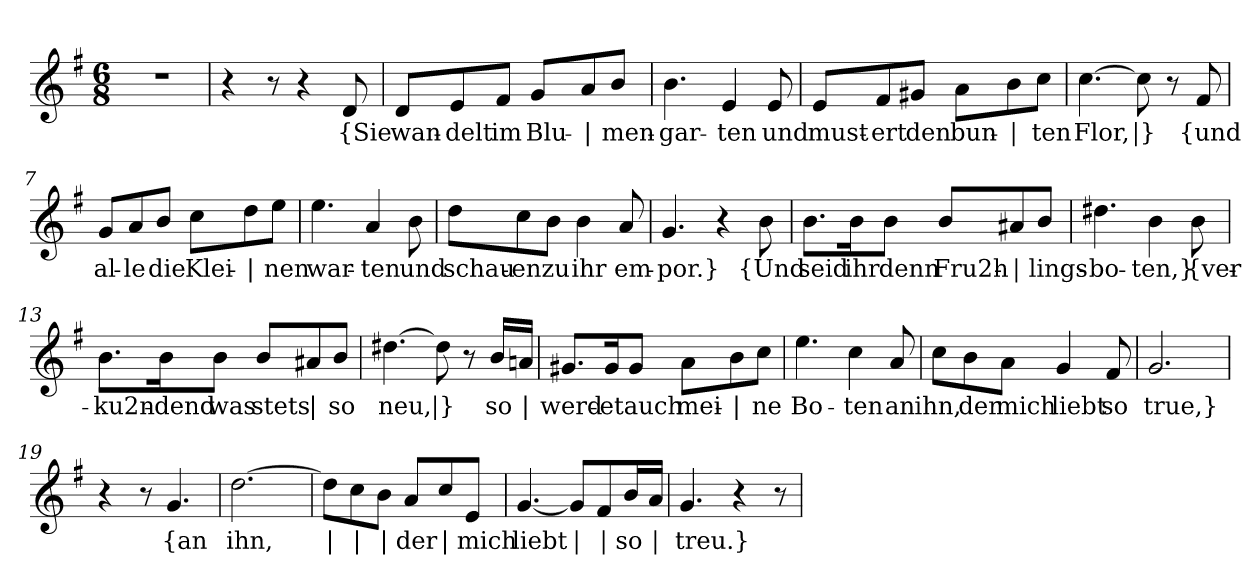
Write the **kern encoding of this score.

**kern	**text
*part1	*part1
*staff1	*staff1
*clefG2	*
*k[f#]	*
*M6/8	*
=1	=1
2.r	.
=2	=2
4r	.
8r	.
4r	.
!	!LO:LY:b
8d/	{Sie
=3	=3
!	!LO:LY:b
8d/L	wan-
!	!LO:LY:b
8e/	-delt
!	!LO:LY:b
8f#/J	im
!	!LO:LY:b
8g/L	Blu-
!	!LO:LY:b
8a/	|
!	!LO:LY:b
8b/J	-men-
=4	=4
!	!LO:LY:b
4.b\	-gar-
!	!LO:LY:b
4e/	-ten
!	!LO:LY:b
8e/	und
=5	=5
!	!LO:LY:b
8e/L	must-
!	!LO:LY:b
8f#/	-ert
!	!LO:LY:b
8g#X/J	den
!	!LO:LY:b
8a\L	bun-
!	!LO:LY:b
8b\	|
!	!LO:LY:b
8cc\J	-ten
=6	=6
!	!LO:LY:b
[4.cc\	Flor,
!	!LO:LY:b
8cc\]	|}
8r	.
!	!LO:LY:b
8f#/	{und
!!LO:LB:g=z
=7	=7
!	!LO:LY:b
8g/L	al-
!	!LO:LY:b
8a/	-le
!	!LO:LY:b
8b/J	die
!	!LO:LY:b
8cc\L	Klei-
!	!LO:LY:b
8dd\	|
!	!LO:LY:b
8ee\J	-nen
=8	=8
!	!LO:LY:b
4.ee\	war-
!	!LO:LY:b
4a/	-ten
!	!LO:LY:b
8b\	und
=9	=9
!	!LO:LY:b
8dd\L	schau-
!	!LO:LY:b
8cc\	-en
!	!LO:LY:b
8b\J	zu
!	!LO:LY:b
4b\	ihr
!	!LO:LY:b
8a/	em-
=10	=10
!	!LO:LY:b
4.g/	-por.}
4r	.
!	!LO:LY:b
8b\	{Und
=11	=11
!	!LO:LY:b
8.b\L	seid
!	!LO:LY:b
16b\K	ihr
!	!LO:LY:b
8b\J	denn
!	!LO:LY:b
8b/L	Fru2h-
!	!LO:LY:b
8a#X/	|
!	!LO:LY:b
8b/J	-lings-
!!LO:LB:g=z
=12	=12
!	!LO:LY:b
4.dd#X\	-bo-
!	!LO:LY:b
4b\	-ten,}
!	!LO:LY:b
8b\	{ver-
=13	=13
!	!LO:LY:b
8.b\L	-ku2n-
!	!LO:LY:b
16b\K	-dend
!	!LO:LY:b
8b\J	was
!	!LO:LY:b
8b/L	stets
!	!LO:LY:b
8a#X/	|
!	!LO:LY:b
8b/J	so
=14	=14
!	!LO:LY:b
[4.dd#X\	neu,
!	!LO:LY:b
8dd#\]	|}
8r	.
!	!LO:LY:b
16b/LL	so
!	!LO:LY:b
16an/JJ	|
=15	=15
!	!LO:LY:b
8.g#X/L	werd-
!	!LO:LY:b
16g#/K	-et
!	!LO:LY:b
8g#/J	auch
!	!LO:LY:b
8a\L	mei-
!	!LO:LY:b
8b\	|
!	!LO:LY:b
8cc\J	-ne
=16	=16
!	!LO:LY:b
4.ee\	Bo-
!	!LO:LY:b
4cc\	-ten
!	!LO:LY:b
8a/	an
!!LO:LB:g=z
=17	=17
!	!LO:LY:b
8cc\L	ihn,
!	!LO:LY:b
8b\	der
!	!LO:LY:b
8a\J	mich
!	!LO:LY:b
4g/	liebt
!	!LO:LY:b
8f#/	so
=18	=18
!	!LO:LY:b
2.g/	true,}
=19	=19
4r	.
8r	.
!	!LO:LY:b
4.g/	{an
=20	=20
!	!LO:LY:b
[2.dd\	ihn,
=21	=21
!	!LO:LY:b
8dd\L]	|
!	!LO:LY:b
8cc\	|
!	!LO:LY:b
8b\J	|
!	!LO:LY:b
8a/L	der
!	!LO:LY:b
8cc/	|
!	!LO:LY:b
8e/J	mich
=22	=22
!	!LO:LY:b
[4.g/	liebt
!	!LO:LY:b
8g/L]	|
!	!LO:LY:b
8f#/	|
!	!LO:LY:b
16b/L	so
!	!LO:LY:b
16a/JJ	|
=23	=23
!	!LO:LY:b
4.g/	treu.}
4r	.
8r	.
=	=
*-	*-
